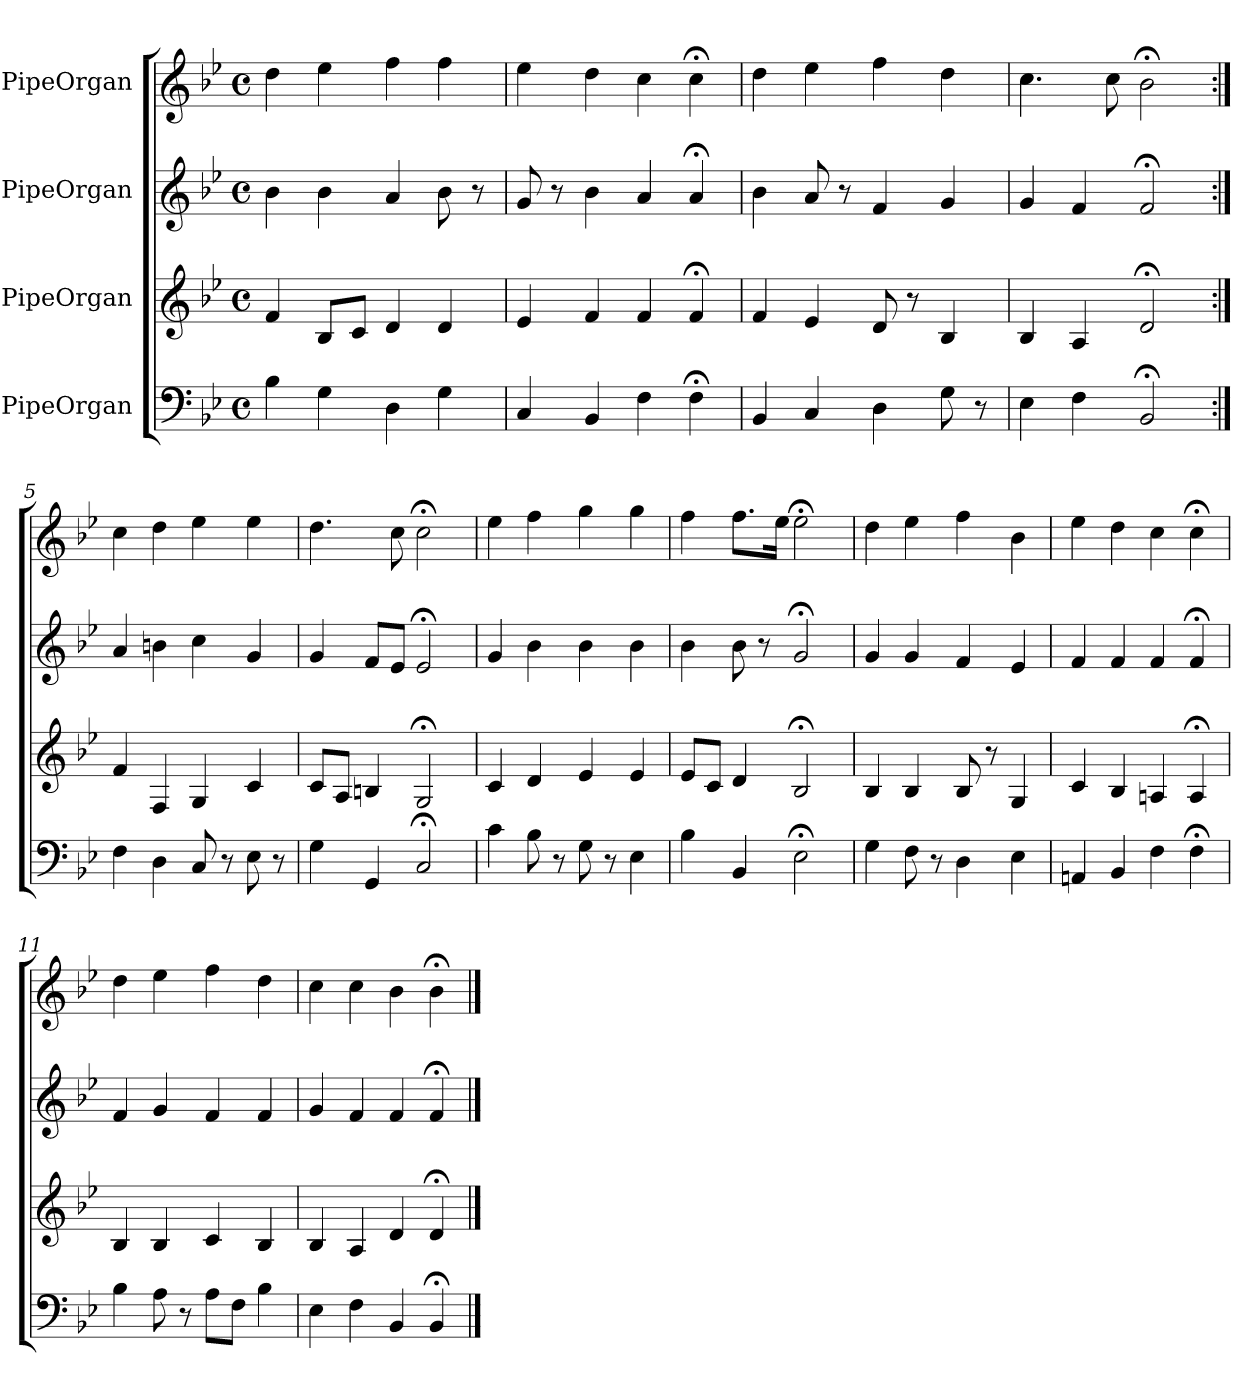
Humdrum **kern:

**kern	**kern	**kern	**kern
*part4	*part3	*part2	*part1
*staff4	*staff3	*staff2	*staff1
*I"PipeOrgan	*I"PipeOrgan	*I"PipeOrgan	*I"PipeOrgan
*k[b-e-]	*k[b-e-]	*k[b-e-]	*k[b-e-]
*B-:	*B-:	*B-:	*B-:
*M4/4	*M4/4	*M4/4	*M4/4
*met(c)	*met(c)	*met(c)	*met(c)
*MM60	*MM60	*MM60	*MM60
=1	=1	=1	=1
4B-	4f	4b-	4dd
4G	8B-L	4b-	4ee-
.	8cJ	.	.
4D	4d	4a	4ff
4G	4d	8b-	4ff
.	.	8r	.
=2	=2	=2	=2
4C	4e-	8g	4ee-
.	.	8r	.
4BB-	4f	4b-	4dd
4F	4f	4a	4cc
4F;<	4f;<	4a;<	4cc;<
=3	=3	=3	=3
4BB-	4f	4b-	4dd
4C	4e-	8a	4ee-
.	.	8r	.
4D	8d	4f	4ff
.	8r	.	.
8G	4B-	4g	4dd
8r	.	.	.
=4	=4	=4	=4
4E-	4B-	4g	4.cc
4F	4A	4f	.
.	.	.	8cc
2BB-;<	2d;<	2f;<	2b-;<
=5:|!	=5:|!	=5:|!	=5:|!
4F	4f	4a	4cc
4D	4F	4bn	4dd
8C	4G	4cc	4ee-
8r	.	.	.
8E-	4c	4g	4ee-
8r	.	.	.
=6	=6	=6	=6
4G	8cL	4g	4.dd
.	8AJ	.	.
4GG	4Bn	8fL	.
.	.	8e-J	8cc
2C;<	2G;<	2e-;<	2cc;<
=7	=7	=7	=7
4c	4c	4g	4ee-
8B-	4d	4b-	4ff
8r	.	.	.
8G	4e-	4b-	4gg
8r	.	.	.
4E-	4e-	4b-	4gg
=8	=8	=8	=8
4B-	8e-L	4b-	4ff
.	8cJ	.	.
4BB-	4d	8b-	8.ffL
.	.	8r	.
.	.	.	16ee-Jk
2E-;<	2B-;<	2g;<	2ee-;<
=9	=9	=9	=9
4G	4B-	4g	4dd
8F	4B-	4g	4ee-
8r	.	.	.
4D	8B-	4f	4ff
.	8r	.	.
4E-	4G	4e-	4b-
=10	=10	=10	=10
4AAn	4c	4f	4ee-
4BB-	4B-	4f	4dd
4F	4An	4f	4cc
4F;<	4A;<	4f;<	4cc;<
=11	=11	=11	=11
4B-	4B-	4f	4dd
8A	4B-	4g	4ee-
8r	.	.	.
8AL	4c	4f	4ff
8FJ	.	.	.
4B-	4B-	4f	4dd
=12	=12	=12	=12
4E-	4B-	4g	4cc
4F	4A	4f	4cc
4BB-	4d	4f	4b-
4BB-;<	4d;<	4f;<	4b-;<
==	==	==	==
*-	*-	*-	*-
